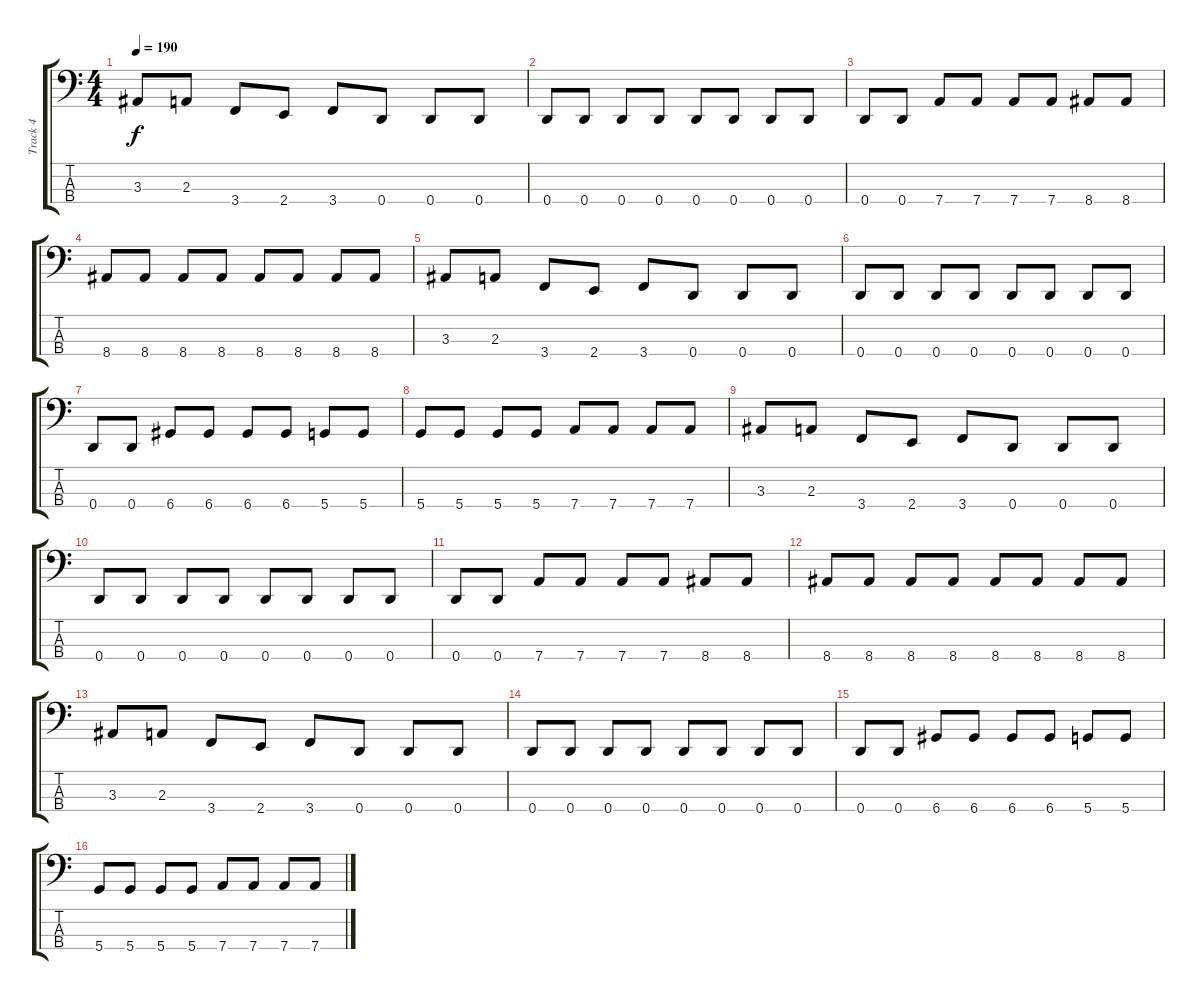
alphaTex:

\track ("Track 4" "Track 4") {instrument electricbassfinger}
\staff {score tabs}
\tuning (F2 C2 G1 D1) {hide}
\ts (4 4)
\tempo 190
\clef f4
\ks c
3.3.8{dy f} 2.3.8 3.4.8 2.4.8 3.4.8 0.4.8 0.4.8 0.4.8 |
0.4.8 0.4.8 0.4.8 0.4.8 0.4.8 0.4.8 0.4.8 0.4.8 |
0.4.8 0.4.8 7.4.8 7.4.8 7.4.8 7.4.8 8.4.8 8.4.8 |
8.4.8 8.4.8 8.4.8 8.4.8 8.4.8 8.4.8 8.4.8 8.4.8 |
3.3.8 2.3.8 3.4.8 2.4.8 3.4.8 0.4.8 0.4.8 0.4.8 |
0.4.8 0.4.8 0.4.8 0.4.8 0.4.8 0.4.8 0.4.8 0.4.8 |
0.4.8 0.4.8 6.4.8 6.4.8 6.4.8 6.4.8 5.4.8 5.4.8 |
5.4.8 5.4.8 5.4.8 5.4.8 7.4.8 7.4.8 7.4.8 7.4.8 |
3.3.8 2.3.8 3.4.8 2.4.8 3.4.8 0.4.8 0.4.8 0.4.8 |
0.4.8 0.4.8 0.4.8 0.4.8 0.4.8 0.4.8 0.4.8 0.4.8 |
0.4.8 0.4.8 7.4.8 7.4.8 7.4.8 7.4.8 8.4.8 8.4.8 |
8.4.8 8.4.8 8.4.8 8.4.8 8.4.8 8.4.8 8.4.8 8.4.8 |
3.3.8 2.3.8 3.4.8 2.4.8 3.4.8 0.4.8 0.4.8 0.4.8 |
0.4.8 0.4.8 0.4.8 0.4.8 0.4.8 0.4.8 0.4.8 0.4.8 |
0.4.8 0.4.8 6.4.8 6.4.8 6.4.8 6.4.8 5.4.8 5.4.8 |
5.4.8 5.4.8 5.4.8 5.4.8 7.4.8 7.4.8 7.4.8 7.4.8
